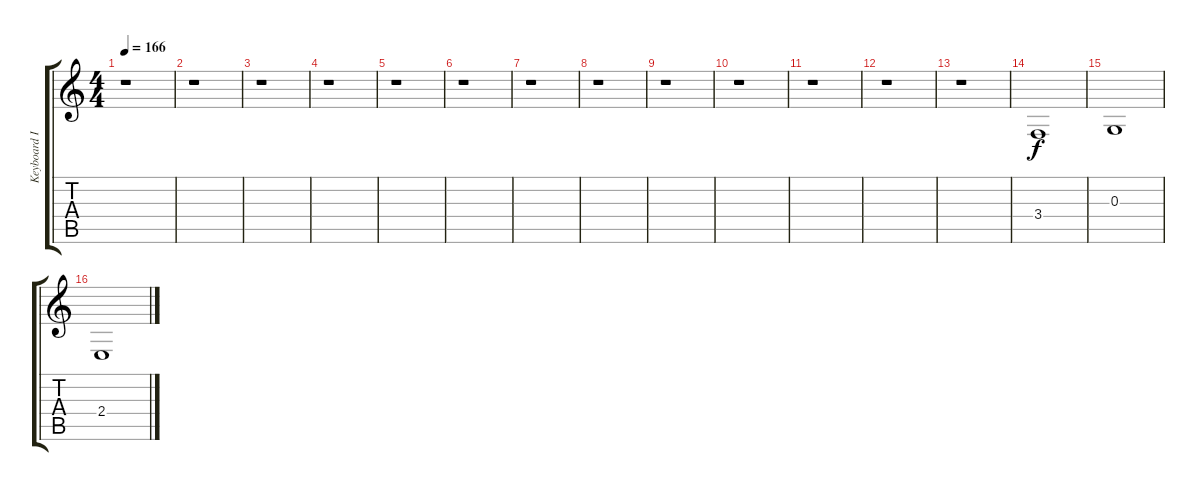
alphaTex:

\track ("Keyboard II" "Keyboard I") {instrument fx7echoes}
\staff {score tabs}
\tuning (E4 B3 G3 D3 A2 E2) {hide}
\ts (4 4)
\tempo 166
\clef g2
\ks c
r.1{dy f} |
r.1 |
r.1 |
r.1 |
r.1 |
r.1 |
r.1 |
r.1 |
r.1 |
r.1 |
r.1 |
r.1 |
r.1 |
3.4.1 |
0.3.1 |
2.4.1
